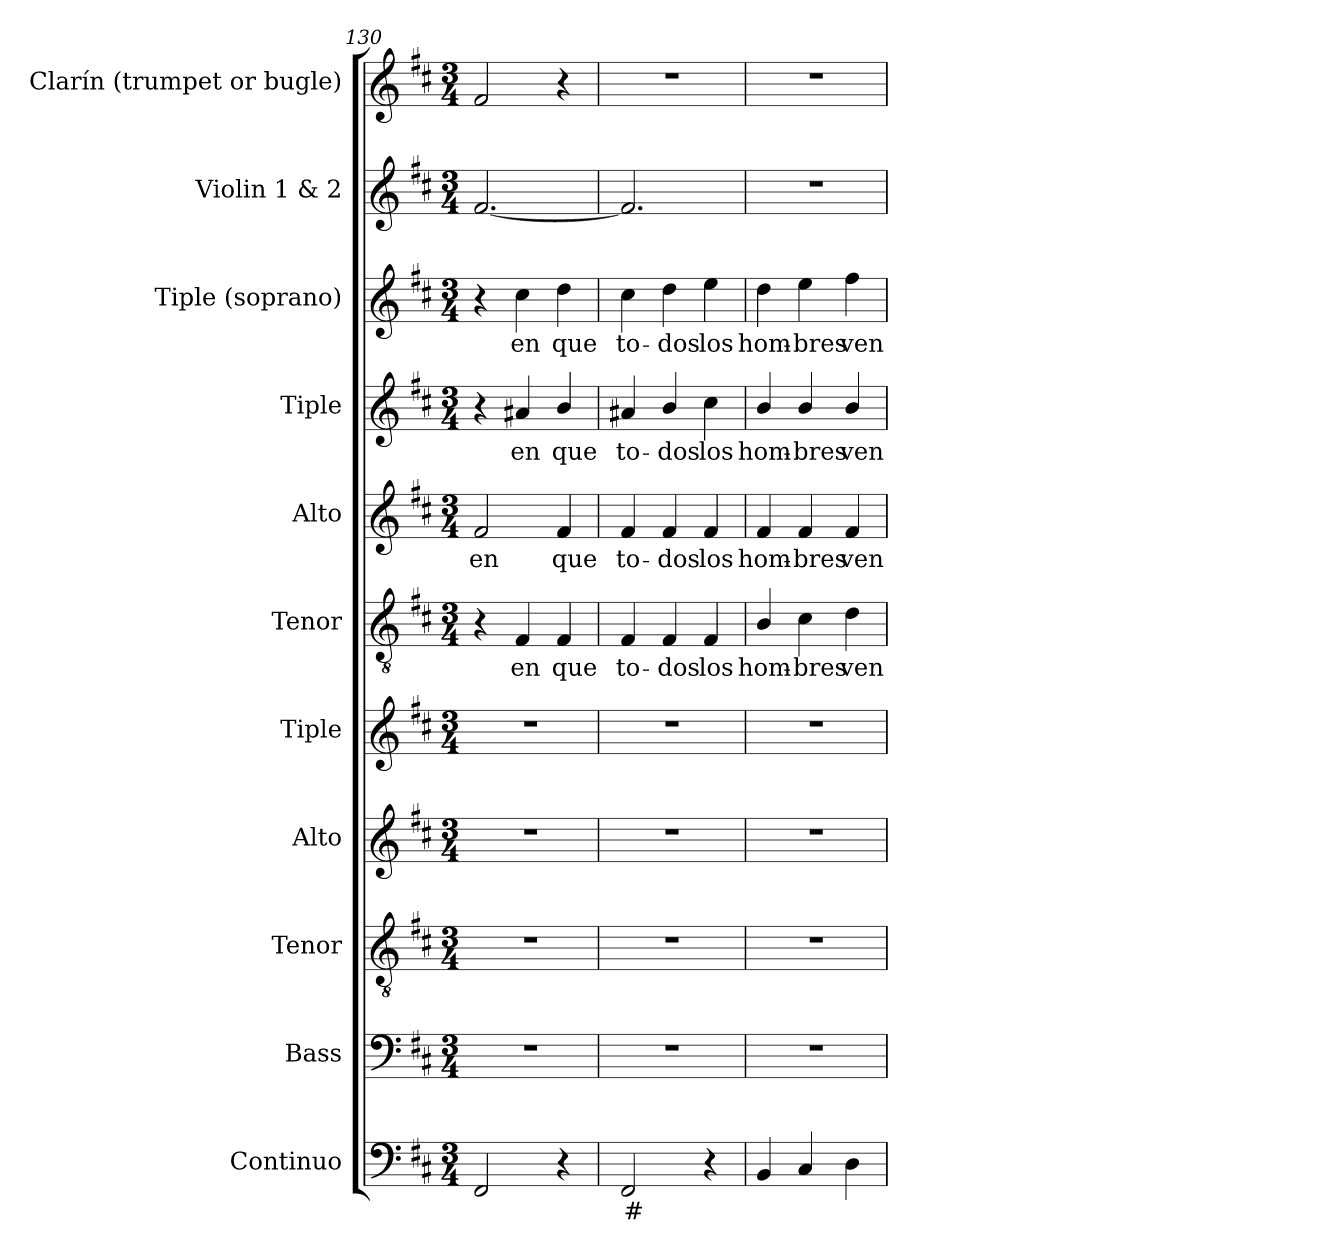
**kern	**text	**kern	**kern	**kern	**kern	**kern	**text	**kern	**text	**kern	**text	**kern	**text	**kern	**kern
*part11	*part11	*part10	*part9	*part8	*part7	*part6	*part6	*part5	*part5	*part4	*part4	*part3	*part3	*part2	*part1
*staff11	*staff11	*staff10	*staff9	*staff8	*staff7	*staff6	*staff6	*staff5	*staff5	*staff4	*staff4	*staff3	*staff3	*staff2	*staff1
*I"Continuo	*	*I"Bass	*I"Tenor	*I"Alto	*I"Tiple	*I"Tenor	*	*I"Alto	*	*I"Tiple	*	*I"Tiple (soprano)	*	*I"Violin 1  & 2	*I"Clarín (trumpet or bugle)
*I'Cont.	*	*I'B.	*I'T.	*I'A.	*	*I'T.	*	*I'A.	*	*	*	*I'S.	*	*	*I'Tr.
*clefF4	*	*clefF4	*clefGv2	*clefG2	*clefG2	*clefGv2	*	*clefG2	*	*clefG2	*	*clefG2	*	*clefG2	*clefG2
*	*	*	*ITrd7c12	*	*	*ITrd7c12	*	*	*	*	*	*	*	*	*
*k[f#c#]	*	*k[f#c#]	*k[f#c#]	*k[f#c#]	*k[f#c#]	*k[f#c#]	*	*k[f#c#]	*	*k[f#c#]	*	*k[f#c#]	*	*k[f#c#]	*k[f#c#]
*D:	*	*D:	*D:	*D:	*D:	*D:	*	*D:	*	*D:	*	*D:	*	*D:	*D:
*M3/4	*	*M3/4	*M3/4	*M3/4	*M3/4	*M3/4	*	*M3/4	*	*M3/4	*	*M3/4	*	*M3/4	*M3/4
=130	=130	=130	=130	=130	=130	=130	=130	=130	=130	=130	=130	=130	=130	=130	=130
!	!	!LO:N:vis=1	!LO:N:vis=1	!LO:N:vis=1	!LO:N:vis=1	!	!	!	!	!	!	!	!	!	!
!	!	!	!	!	!	!	!	!	!LO:LY:b:color=#000000	!	!	!	!	!	!
2FF#i/	.	2.r	2.r	2.r	2.r	4r	.	2f#i/	en	4r	.	4r	.	[2.f#i/	2f#i/
!	!	!	!	!	!	!	!LO:LY:b:color=#000000	!	!	!	!	!	!	!	!
!	!	!	!	!	!	!	!	!	!	!	!LO:LY:b:color=#000000	!	!	!	!
!	!	!	!	!	!	!	!	!	!	!	!	!	!LO:LY:b:color=#000000	!	!
.	.	.	.	.	.	4FF#i/	en	.	.	4a#Xi/	en	4cc#i\	en	.	.
!	!	!	!	!	!	!	!LO:LY:b:color=#000000	!	!	!	!	!	!	!	!
!	!	!	!	!	!	!	!	!	!LO:LY:b:color=#000000	!	!	!	!	!	!
!	!	!	!	!	!	!	!	!	!	!	!LO:LY:b:color=#000000	!	!	!	!
!	!	!	!	!	!	!	!	!	!	!	!	!	!LO:LY:b:color=#000000	!	!
4r	.	.	.	.	.	4FF#i/	que	4f#i/	que	4bi/	que	4ddi\	que	.	4r
=131	=131	=131	=131	=131	=131	=131	=131	=131	=131	=131	=131	=131	=131	=131	=131
!	!LO:LY:b:color=#000000	!LO:N:vis=1	!LO:N:vis=1	!LO:N:vis=1	!LO:N:vis=1	!	!	!	!	!	!	!	!	!	!
!	!	!	!	!	!	!	!LO:LY:b:color=#000000	!	!	!	!	!	!	!	!
!	!	!	!	!	!	!	!	!	!LO:LY:b:color=#000000	!	!	!	!	!	!
!	!	!	!	!	!	!	!	!	!	!	!LO:LY:b:color=#000000	!	!	!	!
!	!	!	!	!	!	!	!	!	!	!	!	!	!LO:LY:b:color=#000000	!	!LO:N:vis=1
2FF#i/	#	2.r	2.r	2.r	2.r	4FF#i/	to-	4f#i/	to-	4a#Xi/	to-	4cc#i\	to-	2.f#i/]	2.r
!	!	!	!	!	!	!	!LO:LY:b:color=#000000	!	!	!	!	!	!	!	!
!	!	!	!	!	!	!	!	!	!LO:LY:b:color=#000000	!	!	!	!	!	!
!	!	!	!	!	!	!	!	!	!	!	!LO:LY:b:color=#000000	!	!	!	!
!	!	!	!	!	!	!	!	!	!	!	!	!	!LO:LY:b:color=#000000	!	!
.	.	.	.	.	.	4FF#i/	-dos	4f#i/	-dos	4bi/	-dos	4ddi\	-dos	.	.
!	!	!	!	!	!	!	!LO:LY:b:color=#000000	!	!	!	!	!	!	!	!
!	!	!	!	!	!	!	!	!	!LO:LY:b:color=#000000	!	!	!	!	!	!
!	!	!	!	!	!	!	!	!	!	!	!LO:LY:b:color=#000000	!	!	!	!
!	!	!	!	!	!	!	!	!	!	!	!	!	!LO:LY:b:color=#000000	!	!
4r	.	.	.	.	.	4FF#i/	los	4f#i/	los	4cc#i\	los	4eei\	los	.	.
=132	=132	=132	=132	=132	=132	=132	=132	=132	=132	=132	=132	=132	=132	=132	=132
!	!	!LO:N:vis=1	!LO:N:vis=1	!LO:N:vis=1	!LO:N:vis=1	!	!	!	!	!	!	!	!	!	!
!	!	!	!	!	!	!	!LO:LY:b:color=#000000	!	!	!	!	!	!	!	!
!	!	!	!	!	!	!	!	!	!LO:LY:b:color=#000000	!	!	!	!	!	!
!	!	!	!	!	!	!	!	!	!	!	!LO:LY:b:color=#000000	!	!	!	!
!	!	!	!	!	!	!	!	!	!	!	!	!	!LO:LY:b:color=#000000	!LO:N:vis=1	!LO:N:vis=1
4BBi/	.	2.r	2.r	2.r	2.r	4BBi/	hom-	4f#i/	hom-	4bi/	hom-	4ddi\	hom-	2.r	2.r
!	!	!	!	!	!	!	!LO:LY:b:color=#000000	!	!	!	!	!	!	!	!
!	!	!	!	!	!	!	!	!	!LO:LY:b:color=#000000	!	!	!	!	!	!
!	!	!	!	!	!	!	!	!	!	!	!LO:LY:b:color=#000000	!	!	!	!
!	!	!	!	!	!	!	!	!	!	!	!	!	!LO:LY:b:color=#000000	!	!
4C#i/	.	.	.	.	.	4C#i\	-bres	4f#i/	-bres	4bi/	-bres	4eei\	-bres	.	.
!	!	!	!	!	!	!	!LO:LY:b:color=#000000	!	!	!	!	!	!	!	!
!	!	!	!	!	!	!	!	!	!LO:LY:b:color=#000000	!	!	!	!	!	!
!	!	!	!	!	!	!	!	!	!	!	!LO:LY:b:color=#000000	!	!	!	!
!	!	!	!	!	!	!	!	!	!	!	!	!	!LO:LY:b:color=#000000	!	!
4Di\	.	.	.	.	.	4Di\	ven-	4f#i/	ven-	4bi/	ven-	4ff#i\	ven-	.	.
=	=	=	=	=	=	=	=	=	=	=	=	=	=	=	=
*-	*-	*-	*-	*-	*-	*-	*-	*-	*-	*-	*-	*-	*-	*-	*-
